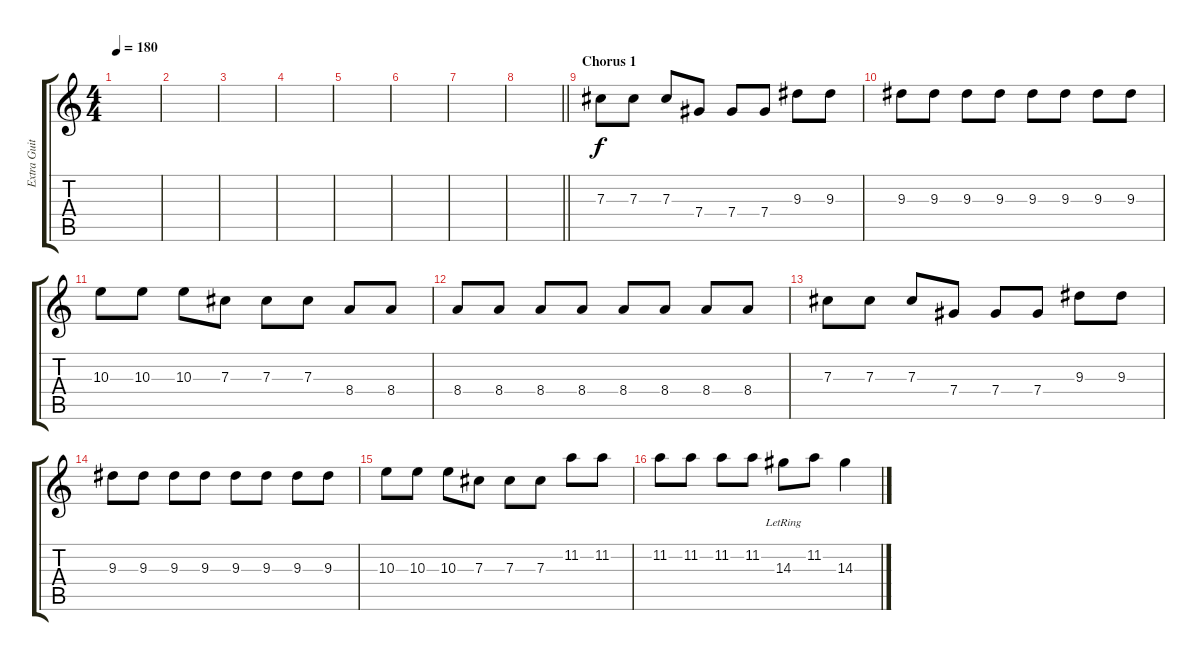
\track ("Extra Guitar 1" "Extra Guit") {instrument distortionguitar}
\staff {score tabs}
\tuning (Eb4 Bb3 Gb3 Db3 Ab2 Db2) {hide}
\ts (4 4)
\tempo 180
\clef g2
\ks c
|
|
|
|
|
|
|
\barLineRight lightlight
|
\section ("" "Chorus 1")
7.3.8{volume 13} 7.3.8 7.3.8 7.4.8 7.4.8 7.4.8 9.3.8 9.3.8 |
9.3.8 9.3.8 9.3.8 9.3.8 9.3.8 9.3.8 9.3.8 9.3.8 |
10.3.8 10.3.8 10.3.8 7.3.8 7.3.8 7.3.8 8.4.8 8.4.8 |
8.4.8 8.4.8 8.4.8 8.4.8 8.4.8 8.4.8 8.4.8 8.4.8 |
7.3.8 7.3.8 7.3.8 7.4.8 7.4.8 7.4.8 9.3.8 9.3.8 |
9.3.8 9.3.8 9.3.8 9.3.8 9.3.8 9.3.8 9.3.8 9.3.8 |
10.3.8 10.3.8 10.3.8 7.3.8 7.3.8 7.3.8 11.2.8 11.2.8 |
11.2.8 11.2.8 11.2.8 11.2.8 14.3{lr}.8 11.2.8 14.3.4
